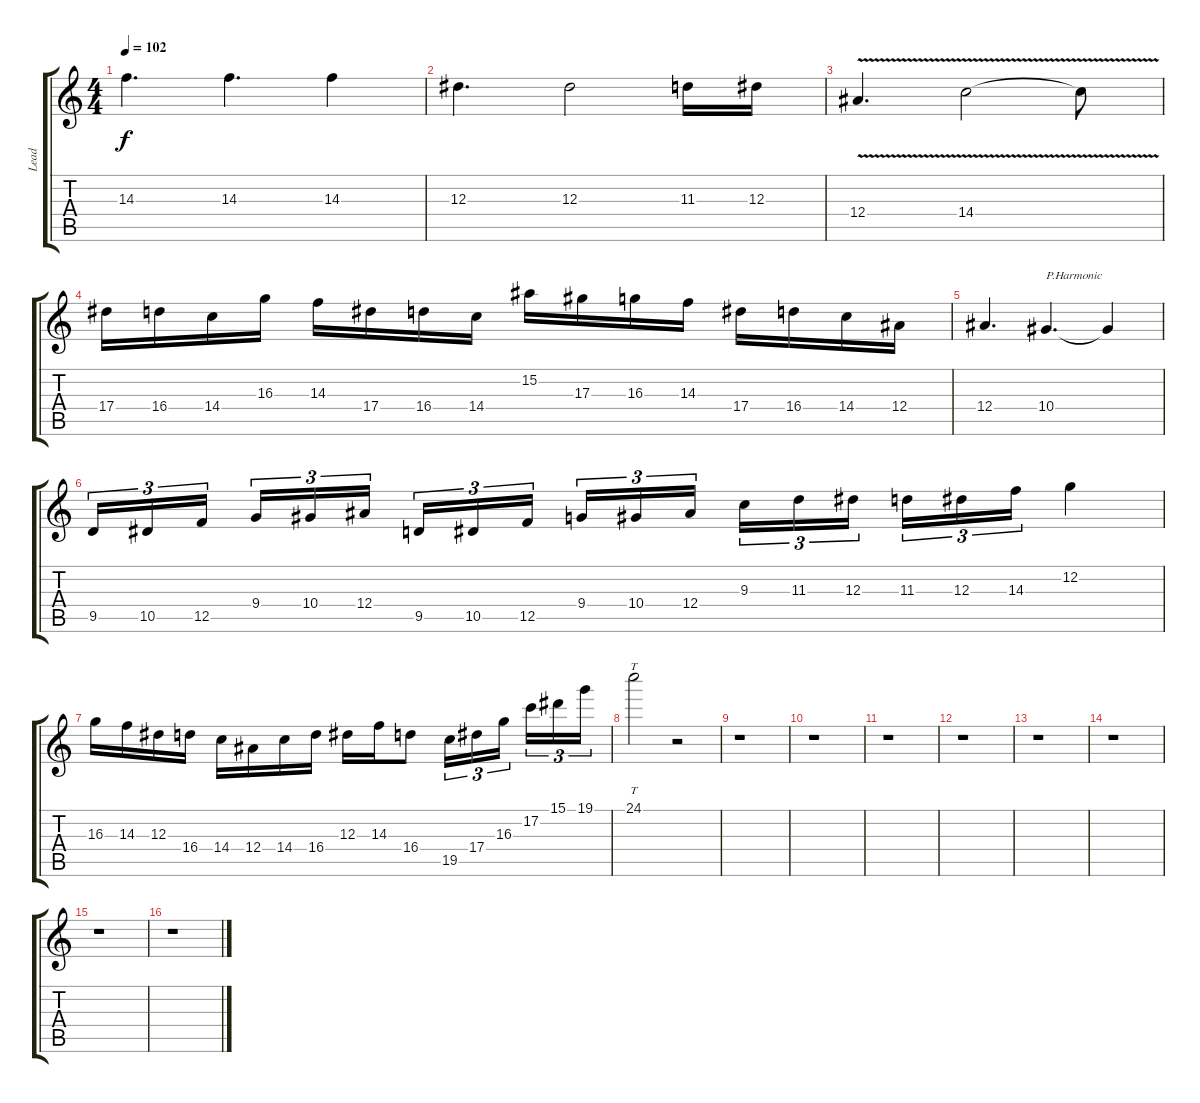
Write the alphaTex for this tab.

\track ("Lead" "Lead") {instrument overdrivenguitar}
\staff {score tabs}
\tuning (C4 G3 Eb3 Bb2 F2 C2) {hide}
\ts (4 4)
\tempo 102
\clef g2
\ks c
14.3.4{d dy f} 14.3.4{d} 14.3.4 |
12.3.4{d} 12.3.2 11.3.16 12.3.16 |
12.4{v}.4{d} 14.4{v}.2 14.4{t}.8 |
17.4.16 16.4.16 14.4.16 16.3.16 14.3.16 17.4.16 16.4.16 14.4.16 15.2.16 17.3.16 16.3.16 14.3.16 17.4.16 16.4.16 14.4.16 12.4.16 |
12.4.4{d} 10.4.4{d txt "P.Harmonic"} 10.4{t}.4 |
9.5.16{tu (3 2)} 10.5.16{tu (3 2)} 12.5.16{tu (3 2)} 9.4.16{tu (3 2)} 10.4.16{tu (3 2)} 12.4.16{tu (3 2)} 9.5.16{tu (3 2)} 10.5.16{tu (3 2)} 12.5.16{tu (3 2)} 9.4.16{tu (3 2)} 10.4.16{tu (3 2)} 12.4.16{tu (3 2)} 9.3.16{tu (3 2)} 11.3.16{tu (3 2)} 12.3.16{tu (3 2)} 11.3.16{tu (3 2)} 12.3.16{tu (3 2)} 14.3.16{tu (3 2)} 12.2.4 |
16.3.16 14.3.16 12.3.16 16.4.16 14.4.16 12.4.16 14.4.16 16.4.16 12.3.16 14.3.16 16.4.8 19.5.16{tu (3 2)} 17.4.16{tu (3 2)} 16.3.16{tu (3 2)} 17.2.16{tu (3 2)} 15.1.16{tu (3 2)} 19.1.16{tu (3 2)} |
24.1.2{tt} r.2 |
r.1 |
r.1 |
r.1 |
r.1 |
r.1 |
r.1 |
r.1 |
r.1
